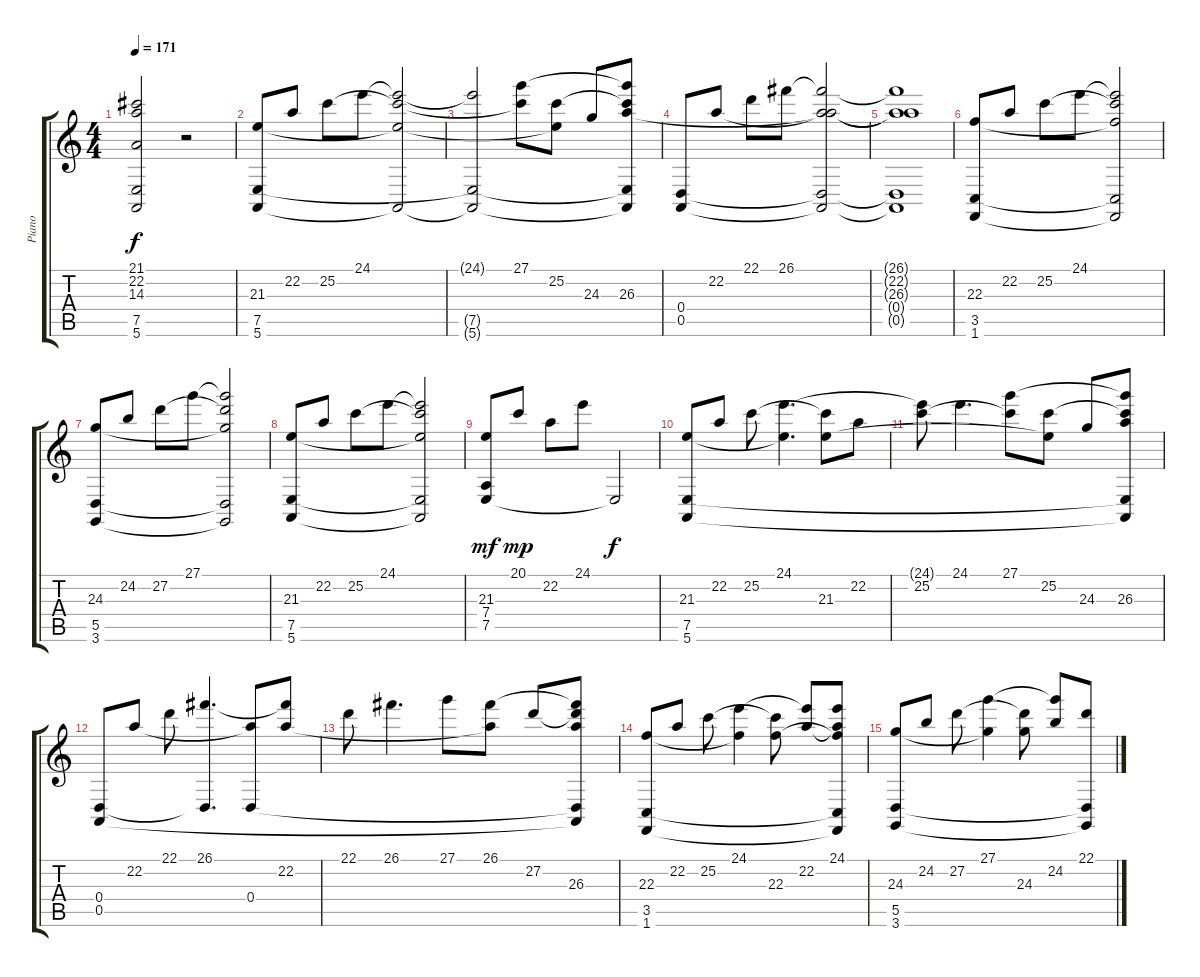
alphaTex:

\track ("Piano" "Piano") {instrument brightacousticpiano}
\staff {score tabs}
\tuning (E4 B3 G3 D3 A2 E2) {hide}
\ts (4 4)
\tempo 171
\clef g2
\ks c
(21.1{t} 22.2{t} 14.3{t} 7.5{t} 5.6{t}).2{dy f} r.2 |
(21.3 7.5 5.6).8 22.2.8 25.2.8 24.1.8 (24.1{t} 25.2{t} 21.3{t} 5.6{t}).2 |
(24.1{t} 7.5{t} 5.6{t}).2 (27.1 25.2{t}).8 (25.2 21.3{t}).8 24.3.8 (27.1{t} 25.2{t} 26.3 7.5{t} 5.6{t}).8 |
(0.4 0.5).8 22.2.8 22.1.8 26.1.8 (26.1{t} 22.2{t} 26.3{t} 0.4{t} 0.5{t}).2 |
(26.1{t} 22.2{t} 26.3{t} 0.4{t} 0.5{t}).1 |
(22.3 3.5 1.6).8 22.2.8 25.2.8 24.1.8 (24.1{t} 25.2{t} 22.3{t} 3.5{t} 1.6{t}).2 |
(24.3 5.5 3.6).8 24.2.8 27.2.8 27.1.8 (27.1{t} 27.2{t} 24.3{t} 5.5{t} 3.6{t}).2 |
(21.3 7.5 5.6).8 22.2.8 25.2.8 24.1.8 (24.1{t} 25.2{t} 21.3{t} 7.5{t} 5.6{t}).2 |
(21.3 7.4 7.5).8{dy mf} 20.1.8{dy mp} 22.2.8 24.1.8 7.5{t}.2{dy f} |
(21.3 7.5 5.6).8 22.2.8 25.2.8 (24.1 21.3{t}).4{d} (25.2{t} 21.3).8 22.2.8 |
(24.1{t} 25.2).8 24.1.4{d} (27.1 25.2{t}).8 (25.2 21.3{t}).8 24.3.8 (27.1{t} 25.2{t} 26.3 7.5{t} 5.6{t}).8 |
(0.4 0.5).8 22.2.8 22.1.8 (26.1 0.4{t}).4{d} (22.2{t} 0.4).8 (26.1{t} 22.2).8 |
22.1.8 26.1.4{d} 27.1.8 (26.1 22.2{t}).8 27.2.8 (26.1{t} 27.2{t} 26.3 0.4{t} 0.5{t}).8 |
(22.3 3.5 1.6).8 22.2.8 25.2.8 (24.1 22.3{t}).4 (25.2{t} 22.3).8 (24.1{t} 22.2).8 (24.1 22.2{t} 22.3{t} 3.5{t} 1.6{t}).8 |
(24.3 5.5 3.6).8 24.2.8 27.2.8 (27.1 24.3{t}).4 (27.2{t} 24.3).8 (27.1{t} 24.2).8 (22.1 5.5{t} 3.6{t}).8
